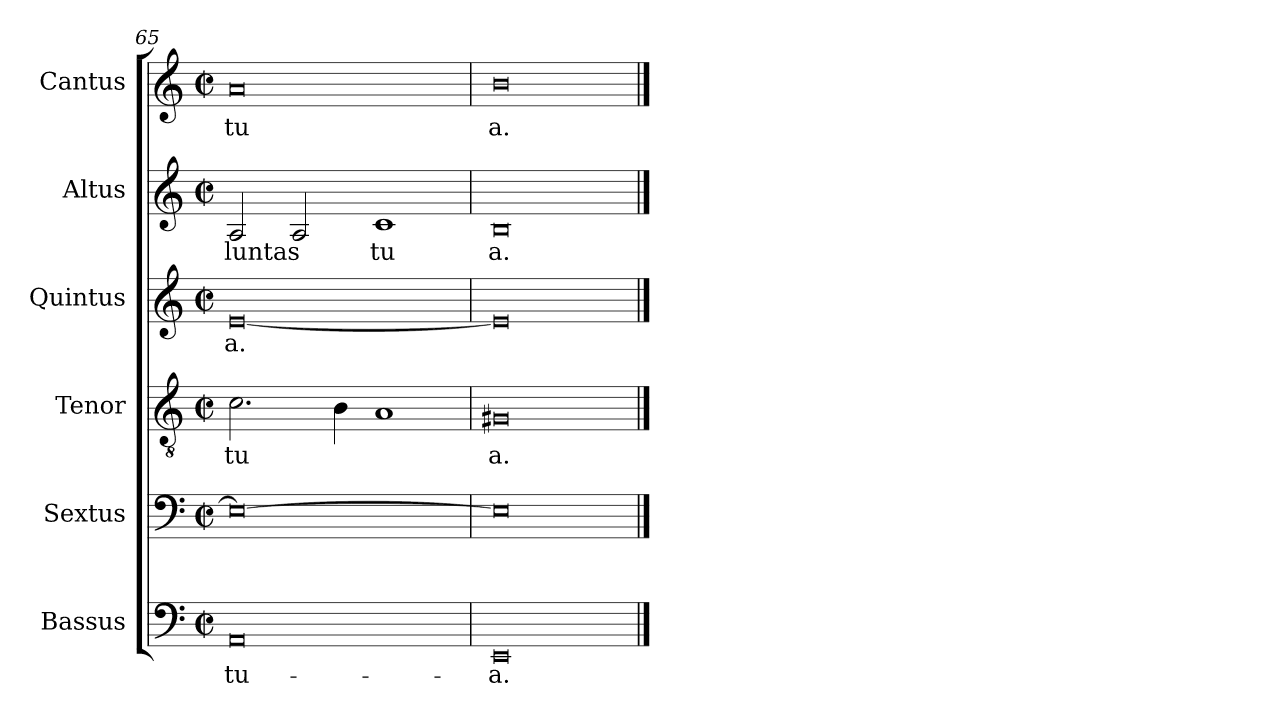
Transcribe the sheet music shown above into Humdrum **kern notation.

**kern	**text	**kern	**text	**kern	**text	**kern	**text	**kern	**text	**kern	**text
*part6	*part6	*part5	*part5	*part4	*part4	*part3	*part3	*part2	*part2	*part1	*part1
*staff6	*staff6	*staff5	*staff5	*staff4	*staff4	*staff3	*staff3	*staff2	*staff2	*staff1	*staff1
*I"Bassus	*	*I"Sextus	*	*I"Tenor	*	*I"Quintus	*	*I"Altus	*	*I"Cantus	*
*clefF4	*	*clefF4	*	*clefGv2	*	*clefG2	*	*clefG2	*	*clefG2	*
*k[]	*	*k[]	*	*k[]	*	*k[]	*	*k[]	*	*k[]	*
*C:	*	*C:	*	*C:	*	*C:	*	*C:	*	*C:	*
*M2/2	*	*M2/2	*	*M2/2	*	*M2/2	*	*M2/2	*	*M2/2	*
*met(c|)	*	*met(c|)	*	*met(c|)	*	*met(c|)	*	*met(c|)	*	*met(c|)	*
=65	=65	=65	=65	=65	=65	=65	=65	=65	=65	=65	=65
!	!LO:LY:b:cj	!	!LO:LY:b:cj	!	!LO:LY:b:cj	!	!LO:LY:b:cj	!	!LO:LY:b:cj	!	!LO:LY:b:cj
0AA	tu-	0E_>	.	2.c\	tu	[<0e	a.	2A/	luntas	0a	tu
!	!	!	!	!	!	!	!	!	!LO:LY:b:cj	!	!
.	.	.	.	.	.	.	.	2A/	.	.	.
!	!	!	!	!	!LO:LY:b:cj	!	!	!	!	!	!
.	.	.	.	4B\	.	.	.	.	.	.	.
!	!	!	!	!	!LO:LY:b:cj	!	!	!	!LO:LY:b:cj	!	!
.	.	.	.	1A	.	.	.	1c	tu	.	.
=66	=66	=66	=66	=66	=66	=66	=66	=66	=66	=66	=66
!	!LO:LY:b:cj	!	!LO:LY:b:cj	!	!LO:LY:b:cj	!	!LO:LY:b:cj	!	!LO:LY:b:cj	!	!LO:LY:b:cj
0EE	-a.	0E]	.	0G#X	a.	0e]	.	0B	a.	0b	a.
==	==	==	==	==	==	==	==	==	==	==	==
*-	*-	*-	*-	*-	*-	*-	*-	*-	*-	*-	*-
